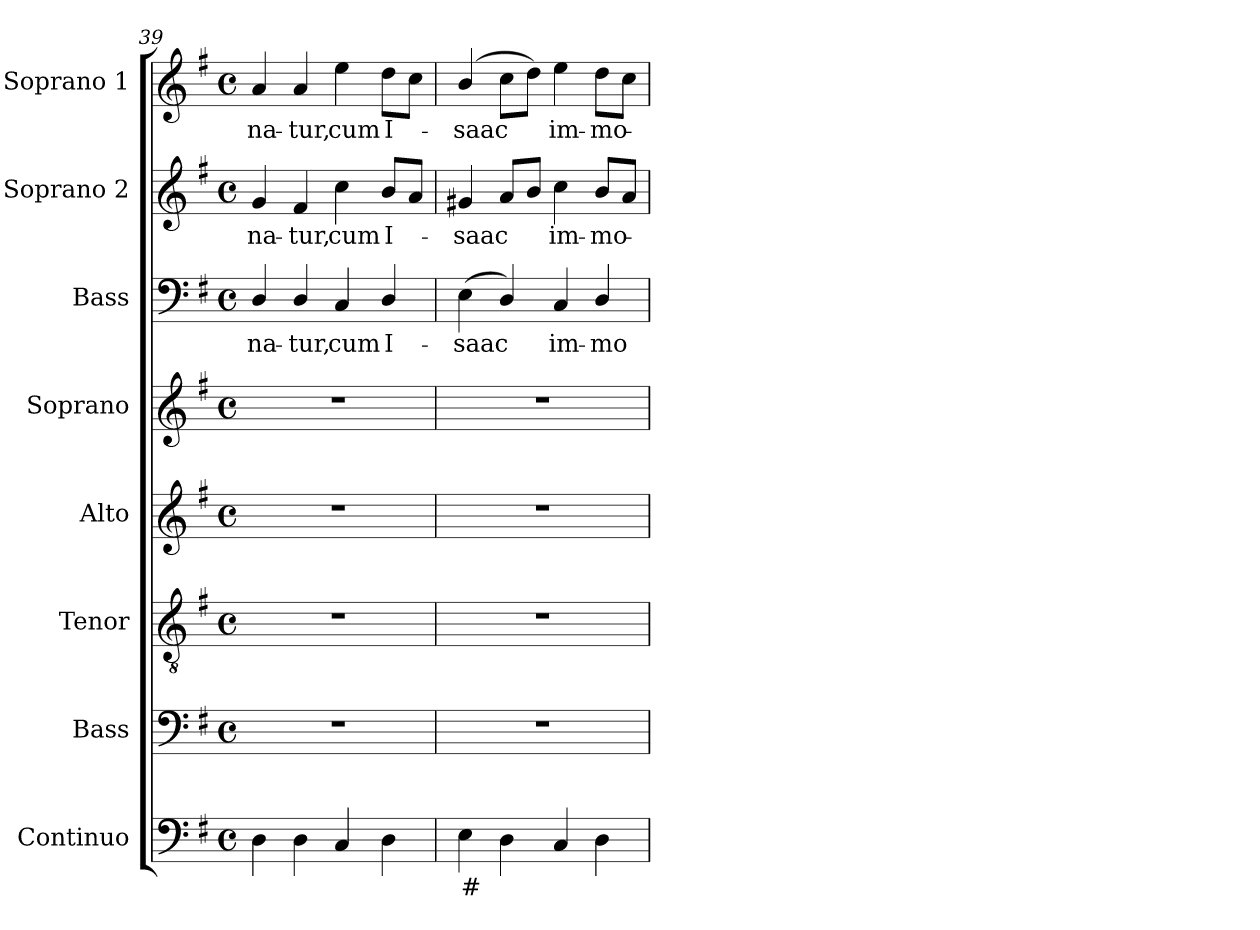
**kern	**text	**kern	**kern	**kern	**kern	**kern	**text	**kern	**text	**kern	**text
*part8	*part8	*part7	*part6	*part5	*part4	*part3	*part3	*part2	*part2	*part1	*part1
*staff8	*staff8	*staff7	*staff6	*staff5	*staff4	*staff3	*staff3	*staff2	*staff2	*staff1	*staff1
*I"Continuo	*	*I"Bass	*I"Tenor	*I"Alto	*I"Soprano	*I"Bass	*	*I"Soprano 2	*	*I"Soprano 1	*
*I'Cont.	*	*I'B.	*I'T.	*I'A.	*I'S.	*I'B.	*	*I'S2.	*	*I'S1.	*
*clefF4	*	*clefF4	*clefGv2	*clefG2	*clefG2	*clefF4	*	*clefG2	*	*clefG2	*
*	*	*	*ITrd7c12	*	*	*	*	*	*	*	*
*k[f#]	*	*k[f#]	*k[f#]	*k[f#]	*k[f#]	*k[f#]	*	*k[f#]	*	*k[f#]	*
*G:	*	*G:	*G:	*G:	*G:	*G:	*	*G:	*	*G:	*
*M4/4	*	*M4/4	*M4/4	*M4/4	*M4/4	*M4/4	*	*M4/4	*	*M4/4	*
*met(c)	*	*met(c)	*met(c)	*met(c)	*met(c)	*met(c)	*	*met(c)	*	*met(c)	*
=39	=39	=39	=39	=39	=39	=39	=39	=39	=39	=39	=39
!	!	!	!	!	!	!	!LO:LY:b:color=#000000	!	!	!	!
!	!	!	!	!	!	!	!	!	!LO:LY:b:color=#000000	!	!
!	!	!	!	!	!	!	!	!	!	!	!LO:LY:b:color=#000000
4Di\	.	1r	1r	1r	1r	4Di/	-na-	4gi/	-na-	4ai/	-na-
!	!	!	!	!	!	!	!LO:LY:b:color=#000000	!	!	!	!
!	!	!	!	!	!	!	!	!	!LO:LY:b:color=#000000	!	!
!	!	!	!	!	!	!	!	!	!	!	!LO:LY:b:color=#000000
4Di\	.	.	.	.	.	4Di/	-tur,	4f#i/	-tur,	4ai/	-tur,
!	!	!	!	!	!	!	!LO:LY:b:color=#000000	!	!	!	!
!	!	!	!	!	!	!	!	!	!LO:LY:b:color=#000000	!	!
!	!	!	!	!	!	!	!	!	!	!	!LO:LY:b:color=#000000
4Ci/	.	.	.	.	.	4Ci/	cum	4cci\	cum	4eei\	cum
!	!	!	!	!	!	!	!LO:LY:b:color=#000000	!	!	!	!
!	!	!	!	!	!	!	!	!	!LO:LY:b:color=#000000	!	!
!	!	!	!	!	!	!	!	!	!	!	!LO:LY:b:color=#000000
4Di\	.	.	.	.	.	4Di/	I-	8bi/L	I-	8ddi\L	I-
.	.	.	.	.	.	.	.	8ai/J	.	8cci\J	.
=40	=40	=40	=40	=40	=40	=40	=40	=40	=40	=40	=40
!	!LO:LY:b:color=#000000	!	!	!	!	!	!	!	!	!	!
!	!	!	!	!	!	!	!LO:LY:b:color=#000000	!	!	!	!
!	!	!	!	!	!	!	!	!	!LO:LY:b:color=#000000	!	!
!	!	!	!	!	!	!	!	!	!	!	!LO:LY:b:color=#000000
4Ei\	#	1r	1r	1r	1r	(4Ei\	-saac	4g#Xi/	-saac	(4bi/	-saac
4Di\	.	.	.	.	.	4Di/)	.	8ai/L	.	8cci\L	.
.	.	.	.	.	.	.	.	8bi/J	.	8ddi\J)	.
!	!	!	!	!	!	!	!LO:LY:b:color=#000000	!	!	!	!
!	!	!	!	!	!	!	!	!	!LO:LY:b:color=#000000	!	!
!	!	!	!	!	!	!	!	!	!	!	!LO:LY:b:color=#000000
4Ci/	.	.	.	.	.	4Ci/	im-	4cci\	im-	4eei\	im-
!	!	!	!	!	!	!	!LO:LY:b:color=#000000	!	!	!	!
!	!	!	!	!	!	!	!	!	!LO:LY:b:color=#000000	!	!
!	!	!	!	!	!	!	!	!	!	!	!LO:LY:b:color=#000000
4Di\	.	.	.	.	.	4Di/	-mo-	8bi/L	-mo-	8ddi\L	-mo-
.	.	.	.	.	.	.	.	8ai/J	.	8cci\J	.
=	=	=	=	=	=	=	=	=	=	=	=
*-	*-	*-	*-	*-	*-	*-	*-	*-	*-	*-	*-
